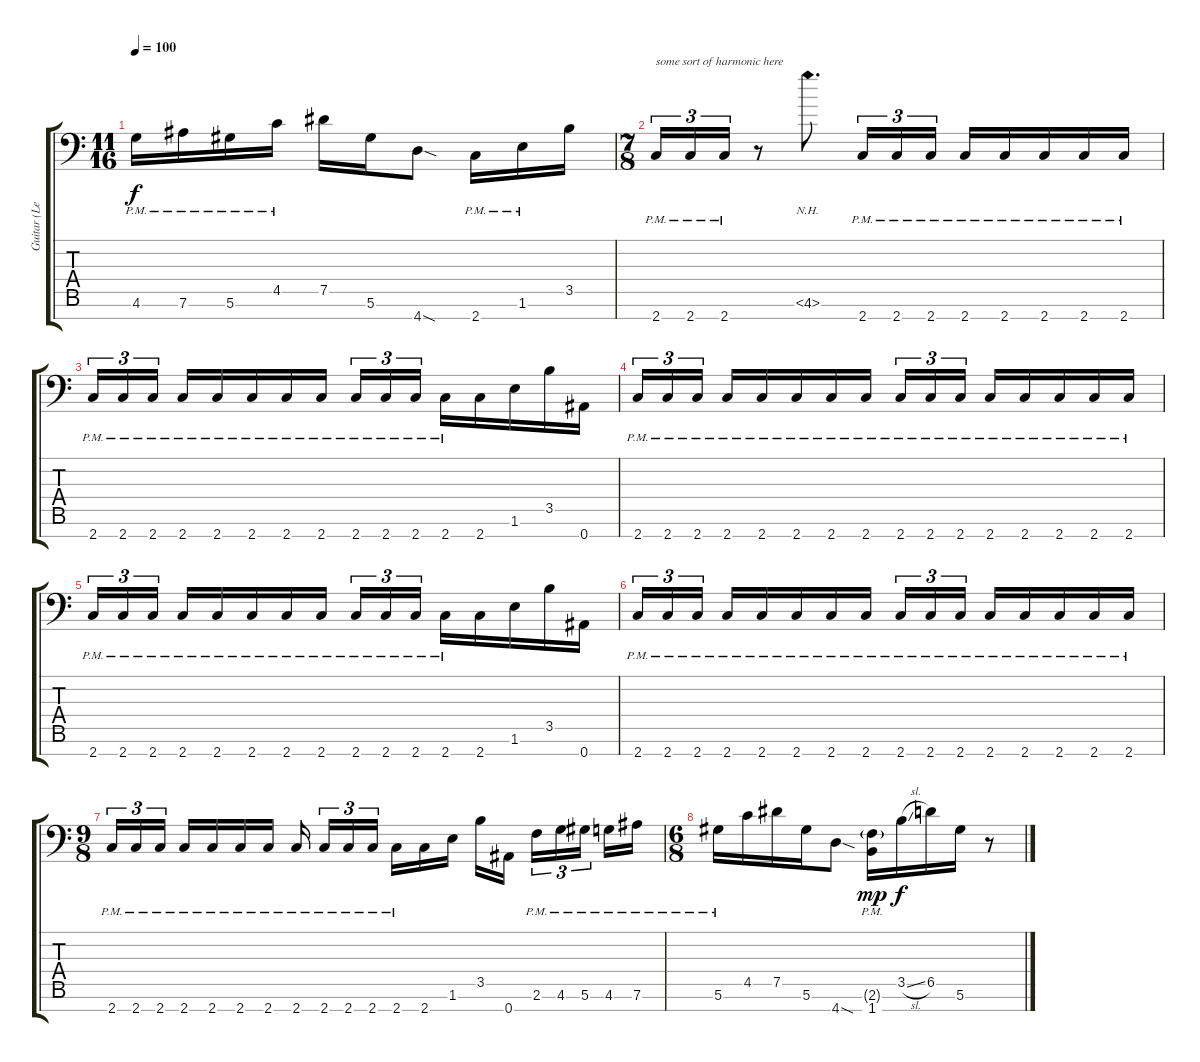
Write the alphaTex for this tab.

\track ("Guitar (Left)" "Guitar (Le") {instrument distortionguitar}
\staff {score tabs}
\tuning (Eb4 Bb3 Gb3 Db3 Ab2 Eb2 Bb1) {hide}
\ts (11 16)
\tempo 100
\clef f4
\ks c
4.6{pm}.16{dy f} 7.6{pm}.16 5.6{pm}.16 4.5{pm}.16 7.5.16 5.6.16 4.7{sod}.8 2.7{pm}.16 1.6{pm}.16 3.5.16 |
\ts (7 8)
2.7{pm}.16{tu (3 2) txt "some sort of harmonic here"} 2.7{pm}.16{tu (3 2)} 2.7{pm}.16{tu (3 2)} r.8 4.6{nh}.8{d} 2.7{pm}.16{tu (3 2)} 2.7{pm}.16{tu (3 2)} 2.7{pm}.16{tu (3 2)} 2.7{pm}.16 2.7{pm}.16 2.7{pm}.16 2.7{pm}.16 2.7{pm}.16 |
2.7{pm}.16{tu (3 2)} 2.7{pm}.16{tu (3 2)} 2.7{pm}.16{tu (3 2)} 2.7{pm}.16 2.7{pm}.16 2.7{pm}.16 2.7{pm}.16 2.7{pm}.16{beam splitsecondary} 2.7{pm}.16{tu (3 2)} 2.7{pm}.16{tu (3 2)} 2.7{pm}.16{tu (3 2)} 2.7{pm}.16 2.7.16 1.6.16 3.5.16 0.7.16 |
2.7{pm}.16{tu (3 2)} 2.7{pm}.16{tu (3 2)} 2.7{pm}.16{tu (3 2)} 2.7{pm}.16 2.7{pm}.16 2.7{pm}.16 2.7{pm}.16 2.7{pm}.16{beam splitsecondary} 2.7{pm}.16{tu (3 2)} 2.7{pm}.16{tu (3 2)} 2.7{pm}.16{tu (3 2)} 2.7{pm}.16 2.7{pm}.16 2.7{pm}.16 2.7{pm}.16 2.7{pm}.16 |
2.7{pm}.16{tu (3 2)} 2.7{pm}.16{tu (3 2)} 2.7{pm}.16{tu (3 2)} 2.7{pm}.16 2.7{pm}.16 2.7{pm}.16 2.7{pm}.16 2.7{pm}.16{beam splitsecondary} 2.7{pm}.16{tu (3 2)} 2.7{pm}.16{tu (3 2)} 2.7{pm}.16{tu (3 2)} 2.7{pm}.16 2.7.16 1.6.16 3.5.16 0.7.16 |
2.7{pm}.16{tu (3 2)} 2.7{pm}.16{tu (3 2)} 2.7{pm}.16{tu (3 2)} 2.7{pm}.16 2.7{pm}.16 2.7{pm}.16 2.7{pm}.16 2.7{pm}.16{beam splitsecondary} 2.7{pm}.16{tu (3 2)} 2.7{pm}.16{tu (3 2)} 2.7{pm}.16{tu (3 2)} 2.7{pm}.16 2.7{pm}.16 2.7{pm}.16 2.7{pm}.16 2.7{pm}.16 |
\ts (9 8)
2.7{pm}.16{tu (3 2)} 2.7{pm}.16{tu (3 2)} 2.7{pm}.16{tu (3 2) beam splitsecondary} 2.7{pm}.16 2.7{pm}.16 2.7{pm}.16 2.7{pm}.16 2.7{pm}.16{beam splitsecondary} 2.7{pm}.16{tu (3 2)} 2.7{pm}.16{tu (3 2)} 2.7{pm}.16{tu (3 2) beam splitsecondary} 2.7{pm}.16 2.7.16 1.6.16 3.5.16 0.7.16{beam splitsecondary} 2.6{pm}.16{tu (3 2)} 4.6{pm}.16{tu (3 2)} 5.6{pm}.16{tu (3 2) beam splitsecondary} 4.6{pm}.16 7.6{pm}.16 |
\ts (6 8)
5.6{pm}.16 4.5.16 7.5.16 5.6.16 4.7{sod}.8 (2.6{g pm} 1.7{pm}).16{dy mp} 3.5{sl}.16{dy f} 6.5.16 5.6.16 r.8
